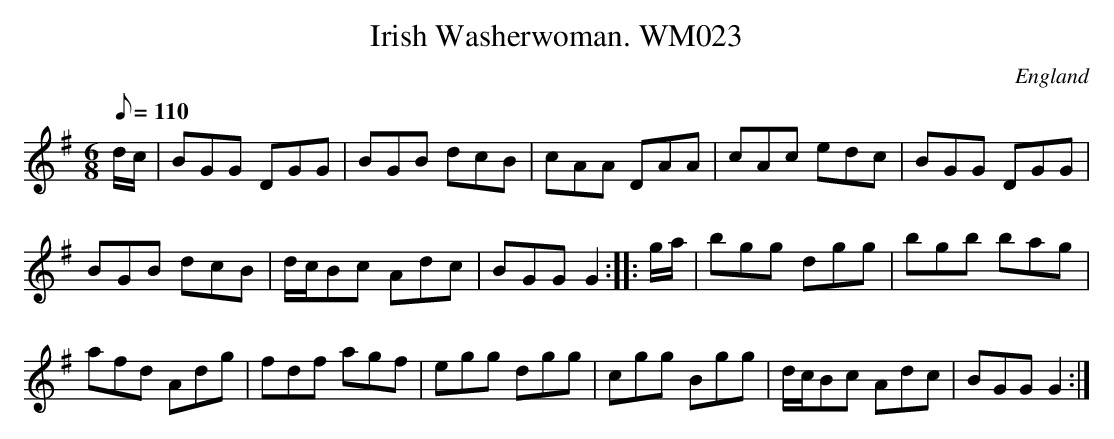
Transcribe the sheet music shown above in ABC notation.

X:1
T:Irish Washerwoman. WM023
M:6/8
L:1/8
Q:110
O:England
K:G
d/c/|BGG DGG|BGB dcB|cAA DAA|cAc edc|
BGG DGG|!BGB dcB|d/c/Bc Adc|BGG G2:|
|:g/a/|bgg dgg|bgb bag|!afd Adg|fdf agf|
egg dgg|cgg Bgg|d/c/Bc Adc|BGGG2:|]
